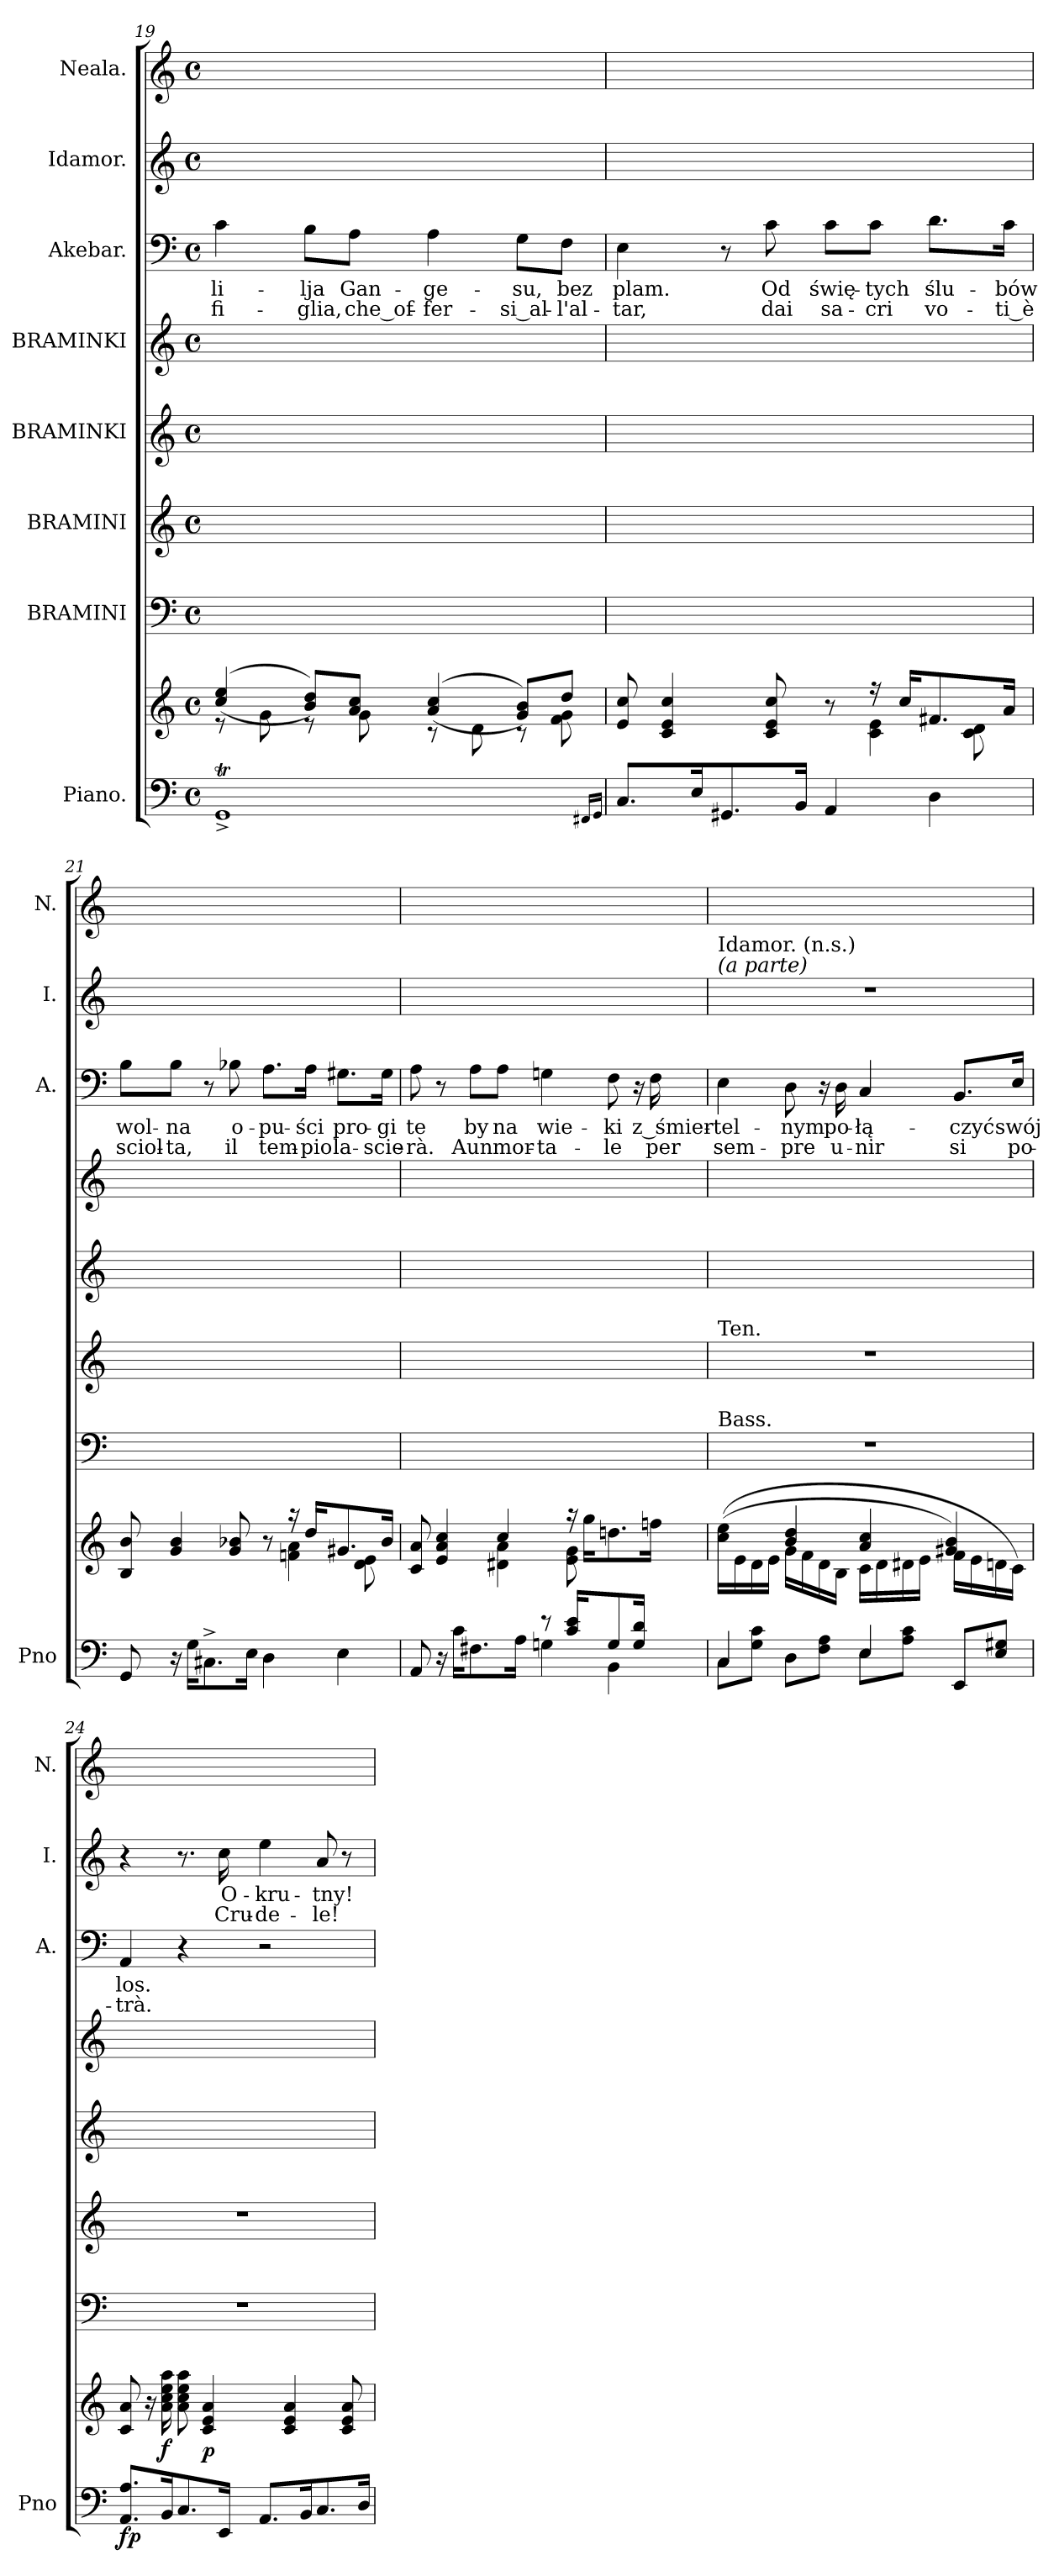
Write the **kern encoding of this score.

**kern	**kern	**dynam	**kern	**kern	**kern	**kern	**kern	**text	**text	**kern	**text	**text	**kern
*part8	*part8	*part8	*part7	*part6	*part5	*part4	*part3	*part3	*part3	*part2	*part2	*part2	*part1
*staff9	*staff8	*staff8/9	*staff7	*staff6	*staff5	*staff4	*staff3	*staff3	*staff3	*staff2	*staff2	*staff2	*staff1
*I"Piano.	*	*	*I"BRAMINI	*I"BRAMINI	*I"BRAMINKI	*I"BRAMINKI	*I"Akebar.	*	*	*I"Idamor.	*	*	*I"Neala.
*I'Pno	*	*	*	*	*	*	*I'A.	*	*	*I'I.	*	*	*I'N.
*clefF4	*clefG2	*	*clefF4	*clefG2	*clefG2	*clefG2	*clefF4	*	*	*clefG2	*	*	*clefG2
*	*	*	*	*ITrd8c12	*	*	*	*	*	*ITrd8c12	*	*	*
*k[]	*k[]	*	*k[]	*k[]	*k[]	*k[]	*k[]	*	*	*k[]	*	*	*k[]
*a:	*a:	*	*a:	*a:	*a:	*a:	*a:	*	*	*a:	*	*	*a:
*M4/4	*M4/4	*	*M4/4	*M4/4	*M4/4	*M4/4	*M4/4	*	*	*M4/4	*	*	*M4/4
*met(c)	*met(c)	*	*met(c)	*met(c)	*met(c)	*met(c)	*met(c)	*	*	*met(c)	*	*	*met(c)
=19	=19	=19	=19	=19	=19	=19	=19	=19	=19	=19	=19	=19	=19
*	*^	*	*	*	*	*	*	*	*	*	*	*	*
1GGT^	(>(>4cc/ 4ee/	8r	.	1ryy	1ryy	1ryy	1ryy	4c\	li-	fi-	1ryy	.	.	1ryy
.	.	8g\	.	.	.	.	.	.	.	.	.	.	.	.
.	8b/ 8dd/L))	8r	.	.	.	.	.	8B\L	-lja	-glia,	.	.	.	.
.	8a/ 8cc/J	8g\	.	.	.	.	.	8A\J	Gan-	che_of-	.	.	.	.
.	(>(>4a/ 4cc/	8r	.	.	.	.	.	4A\	-ge-	-fer-	.	.	.	.
.	.	8d\	.	.	.	.	.	.	.	.	.	.	.	.
.	8g/ 8b/L))	8r	.	.	.	.	.	8G\L	-su,	-si_al-	.	.	.	.
.	8dd/J	8f\ 8g\	.	.	.	.	.	8F\J	bez	-l'al-	.	.	.	.
16qqFF#X/LL	.	.	.	.	.	.	.	.	.	.	.	.	.	.
16qqGG/JJ	.	.	.	.	.	.	.	.	.	.	.	.	.	.
=20	=20	=20	=20	=20	=20	=20	=20	=20	=20	=20	=20	=20	=20	=20
8.CTTT/L	8e/ 8cc/	2ryy	.	1ryy	1ryy	1ryy	1ryy	4E\	plam.	-tar,	1ryy	.	.	1ryy
.	4c/ 4e/ 4cc/	.	.	.	.	.	.	.	.	.	.	.	.	.
16E/K	.	.	.	.	.	.	.	.	.	.	.	.	.	.
8.GG#X/	.	.	.	.	.	.	.	8r	.	.	.	.	.	.
.	8c/ 8e/ 8cc/	.	.	.	.	.	.	8c\	Od	dai	.	.	.	.
16BB/Jk	.	.	.	.	.	.	.	.	.	.	.	.	.	.
4AA/	8r	8ryy	.	.	.	.	.	8c\L	świę-	sa-	.	.	.	.
.	16r	4c\ 4e\	.	.	.	.	.	8c\J	-tych	-cri	.	.	.	.
.	16cc/KL	.	.	.	.	.	.	.	.	.	.	.	.	.
4D\	8.f#X/	.	.	.	.	.	.	8.d\L	ślu-	vo-	.	.	.	.
.	.	8c\ 8d\	.	.	.	.	.	.	.	.	.	.	.	.
.	16a/Jk	.	.	.	.	.	.	16c\Jk	-bów	-ti_è	.	.	.	.
=21	=21	=21	=21	=21	=21	=21	=21	=21	=21	=21	=21	=21	=21	=21
8GG/	8B/ 8b/	2ryy	.	1ryy	1ryy	1ryy	1ryy	8B\L	wol-	sciol-	1ryy	.	.	1ryy
16r	4g/ 4b/	.	.	.	.	.	.	8B\J	-na	-ta,	.	.	.	.
16G\KL	.	.	.	.	.	.	.	.	.	.	.	.	.	.
8.C#X^\	.	.	.	.	.	.	.	8r	.	.	.	.	.	.
.	8g/ 8b-X/	.	.	.	.	.	.	8B-X\	o-	il	.	.	.	.
16E\Jk	.	.	.	.	.	.	.	.	.	.	.	.	.	.
4D\	8r	8ryy	.	.	.	.	.	8.A\L	-pu-	tem-	.	.	.	.
.	16r	4fn\ 4a\	.	.	.	.	.	.	.	.	.	.	.	.
.	16dd/KL	.	.	.	.	.	.	16A\Jk	-ści	-pio	.	.	.	.
4E\	8.g#X/	.	.	.	.	.	.	8.G#X\L	pro-	la-	.	.	.	.
.	.	8d\ 8e\	.	.	.	.	.	.	.	.	.	.	.	.
.	16b-/Jk	.	.	.	.	.	.	16G#\Jk	-gi	-scie-	.	.	.	.
=22	=22	=22	=22	=22	=22	=22	=22	=22	=22	=22	=22	=22	=22	=22
*^	*	*	*	*	*	*	*	*	*	*	*	*	*	*
8AA/	2ryy	8c/ 8a/	4.ryy	.	1ryy	1ryy	1ryy	1ryy	8A\	te	-rà.	1ryy	.	.	1ryy
16r	.	4e/ 4a/ 4cc/	.	.	.	.	.	.	8r	.	.	.	.	.	.
16c\KL	.	.	.	.	.	.	.	.	.	.	.	.	.	.	.
8.F#X\	.	.	.	.	.	.	.	.	8A\L	by	Aun	.	.	.	.
.	.	4cc/	4d#X\ 4a\	.	.	.	.	.	8A\J	na	mor-	.	.	.	.
16A\Jk	.	.	.	.	.	.	.	.	.	.	.	.	.	.	.
8r	4Gn\	.	.	.	.	.	.	.	4Gn\	wie-	-ta-	.	.	.	.
!LO:N:vis=16	!	!	!	!	!	!	!	!	!	!	!	!	!	!	!
8c/ 8e/KL	.	16r	8e\ 8g\	.	.	.	.	.	.	.	.	.	.	.	.
.	.	16gg\KL	.	.	.	.	.	.	.	.	.	.	.	.	.
8G/	4BB\	8.ddn\	4ryy	.	.	.	.	.	8F\	-ki	-le	.	.	.	.
!LO:N:vis=16	!	!	!	!	!	!	!	!	!	!	!	!	!	!	!
8G/ 8d/Jk	.	.	.	.	.	.	.	.	16r	.	.	.	.	.	.
.	.	16ffn\Jk	.	.	.	.	.	.	16F\	z_śmier-	per	.	.	.	.
=23	=23	=23	=23	=23	=23	=23	=23	=23	=23	=23	=23	=23	=23	=23	=23
!	!	!	!	!	!	!	!	!	!	!	!	!LO:TX:a:i:t=(a parte)	!	!	!
!	!	!	!	!	!	!	!	!	!	!	!	!LO:TX:a:t=Idamor. (n.s.)	!	!	!
!	!	!	!	!	!	!LO:TX:a:t=Ten.	!	!	!	!	!	!	!	!	!
!	!	!	!	!	!LO:TX:a:t=Bass.	!	!	!	!	!	!	!	!	!	!
8C\L	4C/	(<(16cc\ 16ee\LL	4ryy	.	1r	1r	1ryy	1ryy	4E\	-tel-	sem-	1r	.	.	1ryy
.	.	16e\	.	.	.	.	.	.	.	.	.	.	.	.	.
8G\ 8c\J	.	16d\	.	.	.	.	.	.	.	.	.	.	.	.	.
.	.	16e\JJ	.	.	.	.	.	.	.	.	.	.	.	.	.
8D\L	4ryy	16g\LL	4b/ 4dd/	.	.	.	.	.	8D\	-nym	-pre	.	.	.	.
.	.	16f\	.	.	.	.	.	.	.	.	.	.	.	.	.
8F\ 8A\J	.	16d\	.	.	.	.	.	.	16r	.	.	.	.	.	.
.	.	16B\JJ	.	.	.	.	.	.	16D\	po-	u-	.	.	.	.
8E\L	4E/	16c\LL	4a/ 4cc/	.	.	.	.	.	4C/	-łą-	-nir	.	.	.	.
.	.	16d\	.	.	.	.	.	.	.	.	.	.	.	.	.
8A\ 8c\J	.	16d#X\	.	.	.	.	.	.	.	.	.	.	.	.	.
.	.	16e\JJ	.	.	.	.	.	.	.	.	.	.	.	.	.
8EE/L	4ryy	16f\LL	4g#X/ 4b/)	.	.	.	.	.	8.BB/L	-czyć	si	.	.	.	.
.	.	16e\	.	.	.	.	.	.	.	.	.	.	.	.	.
8E/ 8G#X/J	.	16dn\	.	.	.	.	.	.	.	.	.	.	.	.	.
.	.	16c\JJ)	.	.	.	.	.	.	16E/Jk	swój	po-	.	.	.	.
*v	*v	*	*	*	*	*	*	*	*	*	*	*	*	*	*
*	*v	*v	*	*	*	*	*	*	*	*	*	*	*	*
=24	=24	=24	=24	=24	=24	=24	=24	=24	=24	=24	=24	=24	=24
!	!	!LO:DY:b=2	!	!	!	!	!	!	!	!	!	!	!
8.AA/ 8.A/L	8c/ 8a/	fp	1r	1r	1ryy	1ryy	4AA/	los.	-trà.	4r	.	.	1ryy
.	16r	.	.	.	.	.	.	.	.	.	.	.	.
16BB/K	16a\ 16cc\ 16ee\ 16aa\	f	.	.	.	.	.	.	.	.	.	.	.
8.C/	8a\ 8cc\ 8ee\ 8aa\	.	.	.	.	.	4r	.	.	8.r	.	.	.
.	4c/ 4e/ 4a/	p	.	.	.	.	.	.	.	.	.	.	.
16EE/Jk	.	.	.	.	.	.	.	.	.	16c\	O-	Cru-	.
8.AA/L	.	.	.	.	.	.	2r	.	.	4e\	-kru-	-de-	.
.	4c/ 4e/ 4a/	.	.	.	.	.	.	.	.	.	.	.	.
16BB/K	.	.	.	.	.	.	.	.	.	.	.	.	.
8.C/	.	.	.	.	.	.	.	.	.	8A/	-tny!	-le!	.
.	8c/ 8e/ 8a/	.	.	.	.	.	.	.	.	8r	.	.	.
16D/Jk	.	.	.	.	.	.	.	.	.	.	.	.	.
=	=	=	=	=	=	=	=	=	=	=	=	=	=
*-	*-	*-	*-	*-	*-	*-	*-	*-	*-	*-	*-	*-	*-
